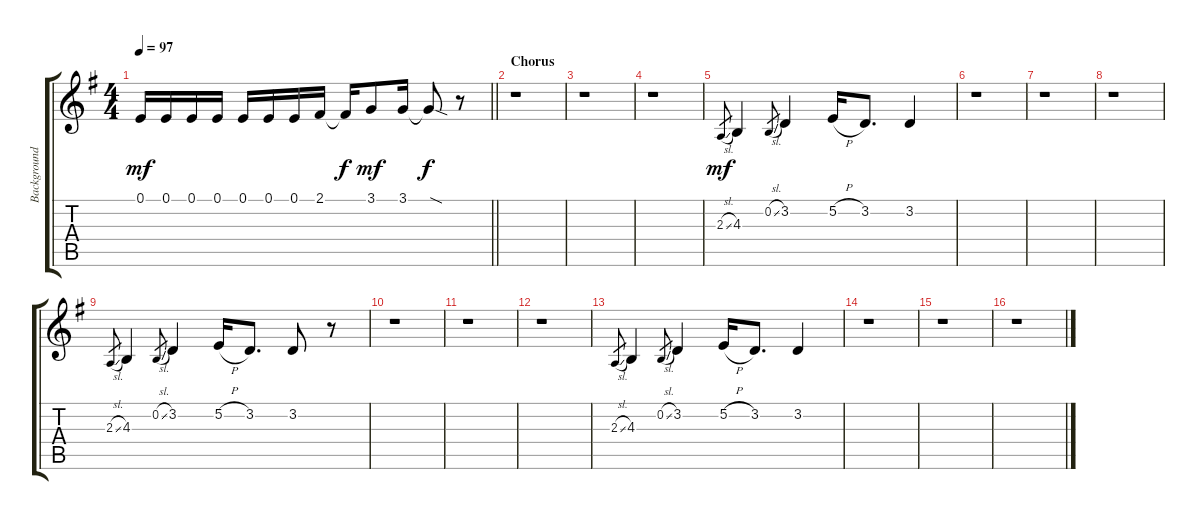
\track ("Background Vocal" "Background") {instrument lead6voice}
\staff {score tabs}
\tuning (E4 B3 G3 D3 A2 E2) {hide}
\ts (4 4)
\tempo 97
\clef g2
\barLineRight lightlight
\ks eminor
0.1.16{dy mf} 0.1.16 0.1.16 0.1.16 0.1.16 0.1.16 0.1.16 2.1.16 2.1{t}.16{dy f} 3.1.8{dy mf} 3.1.16 3.1{sod t}.8{dy f} r.8 |
\section ("" "Chorus")
r.1 |
r.1 |
r.1 |
2.3{sl}.8{gr dy mf} 4.3.4{instrument synthvoice} 0.2{sl}.8{gr} 3.2.4 5.2{h}.16{instrument lead6voice} 3.2.8{d} 3.2.4 |
r.1 |
r.1 |
r.1 |
2.3{sl}.8{gr} 4.3.4{instrument synthvoice} 0.2{sl}.8{gr} 3.2.4 5.2{h}.16{instrument lead6voice} 3.2.8{d} 3.2.8 r.8 |
r.1 |
r.1 |
r.1 |
2.3{sl}.8{gr} 4.3.4{instrument synthvoice} 0.2{sl}.8{gr} 3.2.4 5.2{h}.16{instrument lead6voice} 3.2.8{d} 3.2.4 |
r.1 |
r.1 |
r.1
